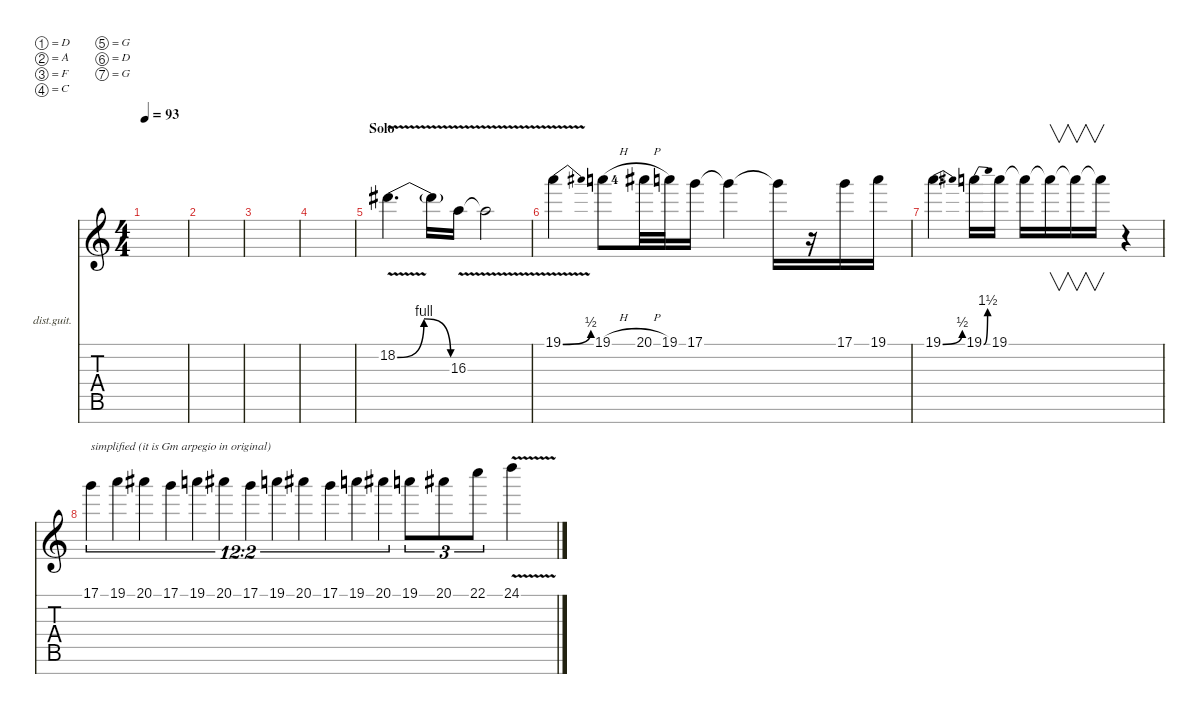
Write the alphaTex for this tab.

\defaultSystemsLayout 2
\hideDynamics
\bracketExtendMode nobrackets
\firstSystemTrackNameOrientation horizontal
\otherSystemsTrackNameOrientation horizontal
\track ("Lead" "dist.guit.") {defaultSystemsLayout 2 solo instrument distortionguitar}
\staff {score tabs}
\tuning (D4 A3 F3 C3 G2 D2 G1)
\ts (4 4)
\tempo 93
\clef g2
\ks c
|
|
|
|
\section ("" "Solo")
18.2{be (bendrelease 0 0 4.8 4 41.4 4 50.4 0) v}.4{d} 18.2{t}.16 16.3{v}.16 16.3{t}.2 |
19.1{be (bend 0 0 13.2 2) v}.4 19.1{h}.8 20.1{h lf 5}.32 19.1.32 17.1.16 17.1{t}.4 17.1{t}.16 r.16 17.1.16 19.1.16 |
19.1{be (bend 0 0 6 2)}.4{d} 19.1{be (bend 0 0 3.5999999999999996 6)}.16 19.1.16 19.1{t}.16 19.1{t}.16{v} 19.1{t}.16{v} 19.1{t}.16{v} r.4 |
17.1.4{tu (12 2) txt "simplified (it is Gm arpegio in original)"} 19.1.4{tu (12 2)} 20.1.4{tu (12 2)} 17.1.4{tu (12 2)} 19.1.4{tu (12 2)} 20.1.4{tu (12 2)} 17.1.4{tu (12 2)} 19.1.4{tu (12 2)} 20.1.4{tu (12 2)} 17.1.4{tu (12 2)} 19.1.4{tu (12 2)} 20.1.4{tu (12 2)} 19.1.8{tu (3 2)} 20.1.8{tu (3 2)} 22.1.8{tu (3 2)} 24.1{v}.4
